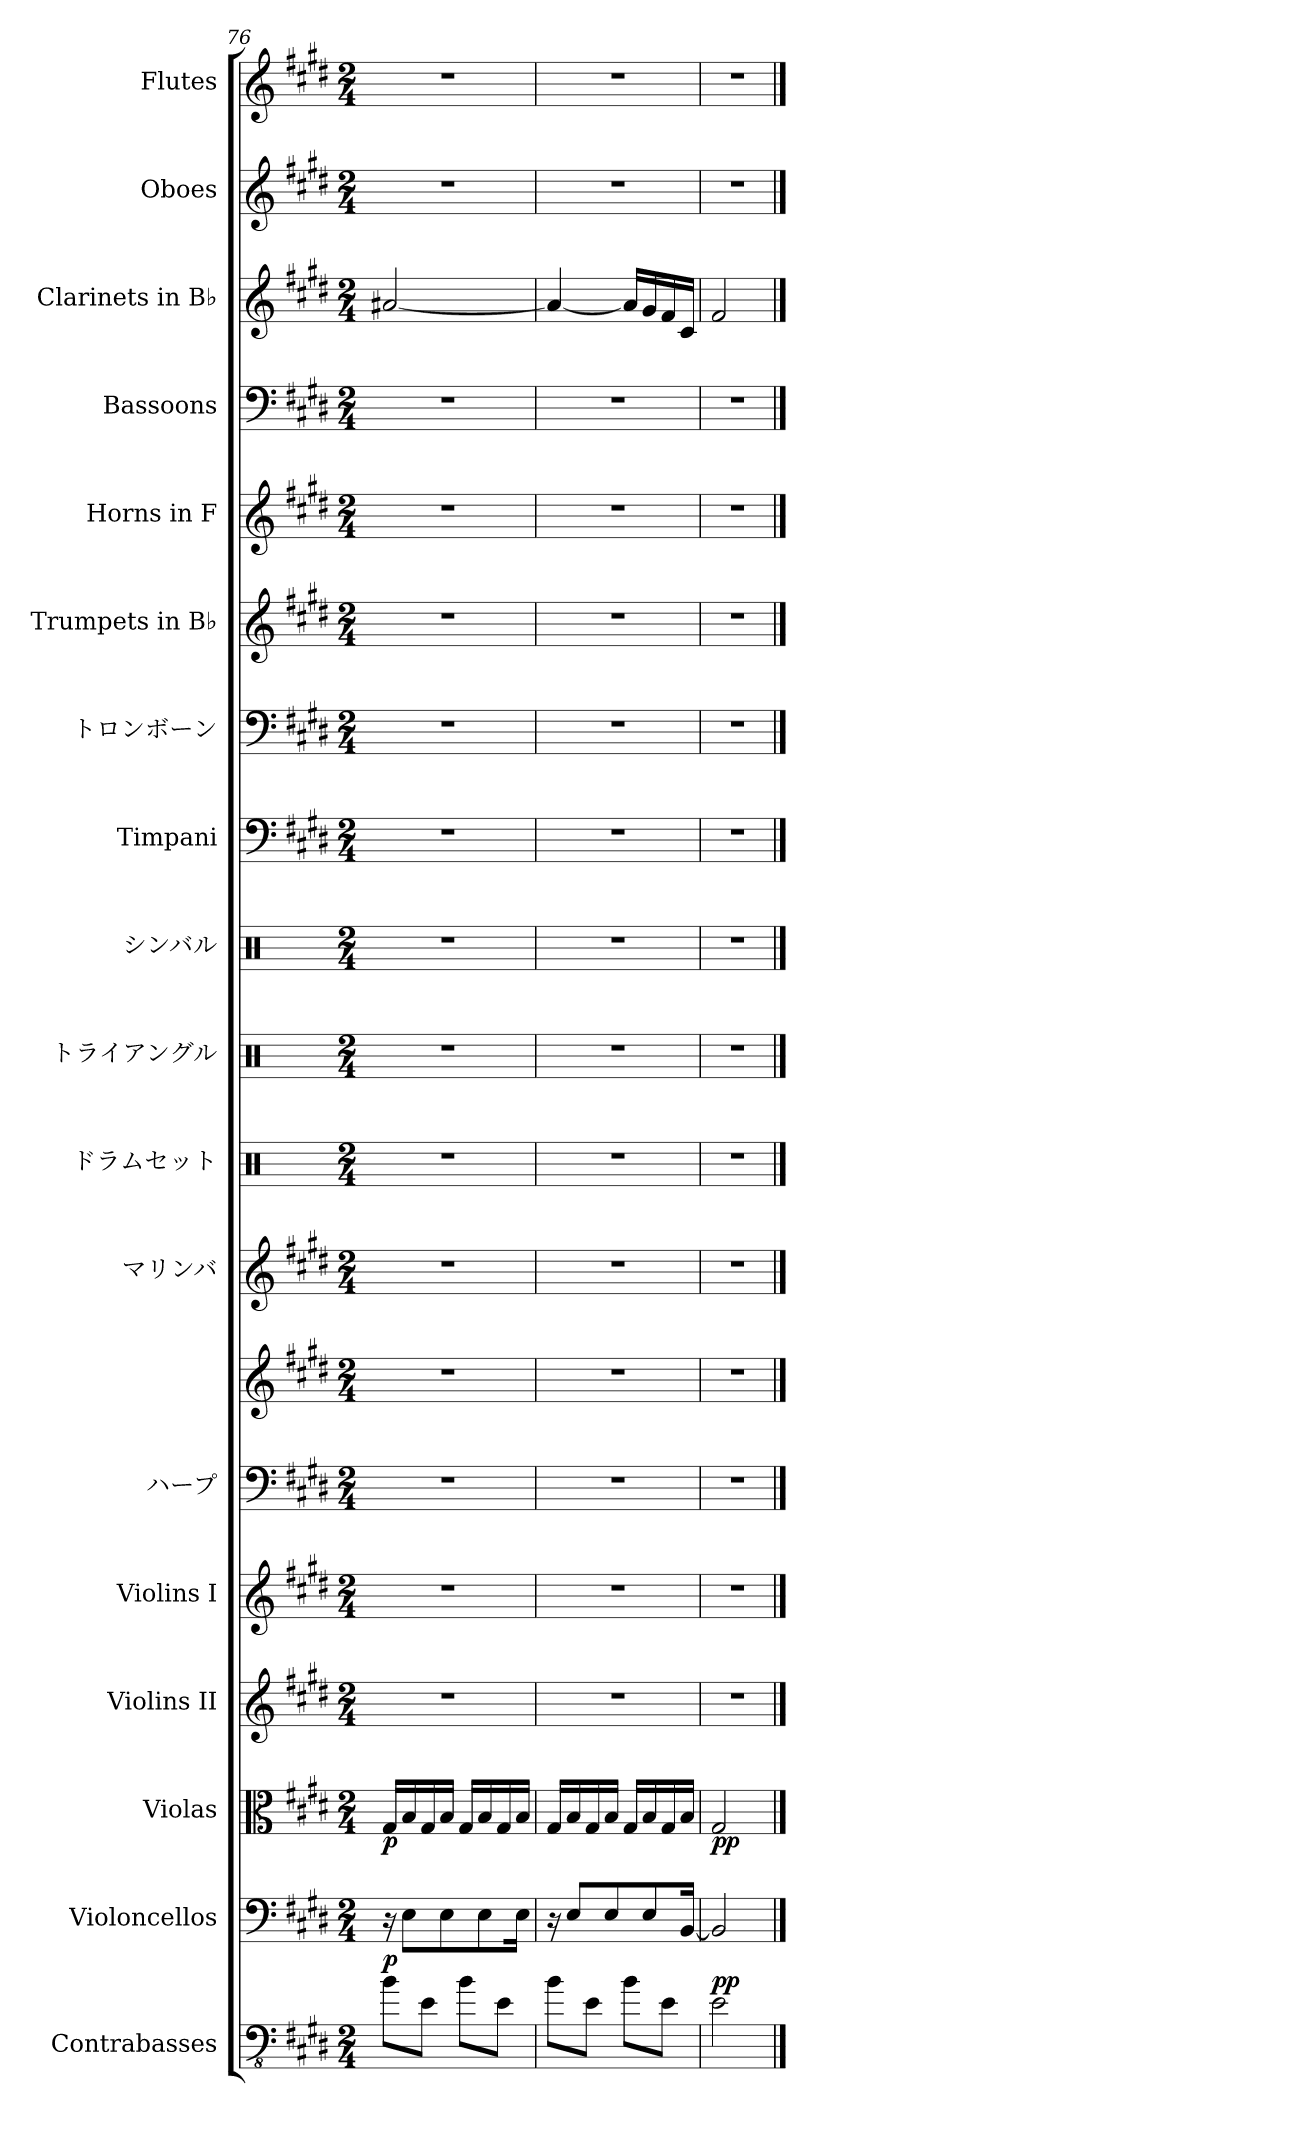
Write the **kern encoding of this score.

**kern	**dynam	**kern	**dynam	**kern	**dynam	**kern	**kern	**kern	**kern	**kern	**kern	**kern	**kern	**kern	**kern	**kern	**kern	**kern	**kern	**kern	**kern
*part18	*part18	*part17	*part17	*part16	*part16	*part15	*part14	*part13	*part13	*part12	*part11	*part10	*part9	*part8	*part7	*part6	*part5	*part4	*part3	*part2	*part1
*staff19	*staff19	*staff18	*staff18	*staff17	*staff17	*staff16	*staff15	*staff14	*staff13	*staff12	*staff11	*staff10	*staff9	*staff8	*staff7	*staff6	*staff5	*staff4	*staff3	*staff2	*staff1
*I"Contrabasses	*	*I"Violoncellos	*	*I"Violas	*	*I"Violins II	*I"Violins I	*I"ハープ	*	*I"マリンバ	*I"ドラムセット	*I"トライアングル	*I"シンバル	*I"Timpani	*I"トロンボーン	*I"Trumpets in B♭	*I"Horns in F	*I"Bassoons	*I"Clarinets in B♭	*I"Oboes	*I"Flutes
*I'Cb.	*	*I'Vc.	*	*I'Vla.	*	*I'Vln. II	*I'Vln. I	*	*	*	*	*	*	*I'Timp.	*	*	*	*I'Bsn.	*	*I'Ob.	*I'Fl.
!!LO:LB:g=z
*clefFv4	*	*clefF4	*	*clefC3	*	*clefG2	*clefG2	*clefF4	*clefG2	*clefG2	*clefX	*clefX	*clefX	*clefF4	*clefF4	*clefG2	*clefG2	*clefF4	*clefG2	*clefG2	*clefG2
*ITrd7c12	*	*	*	*	*	*	*	*	*	*	*	*	*	*	*	*ITrd1c2	*ITrd4c7	*	*ITrd1c2	*	*
*k[f#c#g#d#]	*	*k[f#c#g#d#]	*	*k[f#c#g#d#]	*	*k[f#c#g#d#]	*k[f#c#g#d#]	*k[f#c#g#d#]	*k[f#c#g#d#]	*k[f#c#g#d#]	*k[]	*k[]	*k[]	*k[f#c#g#d#]	*k[f#c#g#d#]	*k[f#c#]	*k[f#c#g#]	*k[f#c#g#d#]	*k[f#c#]	*k[f#c#g#d#]	*k[f#c#g#d#]
*M2/4	*	*M2/4	*	*M2/4	*	*M2/4	*M2/4	*M2/4	*M2/4	*M2/4	*M2/4	*M2/4	*M2/4	*M2/4	*M2/4	*M2/4	*M2/4	*M2/4	*M2/4	*M2/4	*M2/4
=76	=76	=76	=76	=76	=76	=76	=76	=76	=76	=76	=76	=76	=76	=76	=76	=76	=76	=76	=76	=76	=76
!	!	!	!LO:DY:b	!	!LO:DY:b	!	!	!	!	!	!	!	!	!	!	!	!	!	!	!	!
8BB\L	.	16r	p	16G#/LL	p	2r	2r	2r	2r	2r	2r	2r	2r	2r	2r	2r	2r	2r	[2g#X/	2r	2r
.	.	8E\L	.	16B/	.	.	.	.	.	.	.	.	.	.	.	.	.	.	.	.	.
8EE\J	.	.	.	16G#/	.	.	.	.	.	.	.	.	.	.	.	.	.	.	.	.	.
.	.	8E\	.	16B/JJ	.	.	.	.	.	.	.	.	.	.	.	.	.	.	.	.	.
8BB\L	.	.	.	16G#/LL	.	.	.	.	.	.	.	.	.	.	.	.	.	.	.	.	.
.	.	8E\	.	16B/	.	.	.	.	.	.	.	.	.	.	.	.	.	.	.	.	.
8EE\J	.	.	.	16G#/	.	.	.	.	.	.	.	.	.	.	.	.	.	.	.	.	.
.	.	16E\Jk	.	16B/JJ	.	.	.	.	.	.	.	.	.	.	.	.	.	.	.	.	.
=77	=77	=77	=77	=77	=77	=77	=77	=77	=77	=77	=77	=77	=77	=77	=77	=77	=77	=77	=77	=77	=77
8BB\L	.	16r	.	16G#/LL	.	2r	2r	2r	2r	2r	2r	2r	2r	2r	2r	2r	2r	2r	4g#/_	2r	2r
.	.	8E/L	.	16B/	.	.	.	.	.	.	.	.	.	.	.	.	.	.	.	.	.
8EE\J	.	.	.	16G#/	.	.	.	.	.	.	.	.	.	.	.	.	.	.	.	.	.
.	.	8E/	.	16B/JJ	.	.	.	.	.	.	.	.	.	.	.	.	.	.	.	.	.
8BB\L	.	.	.	16G#/LL	.	.	.	.	.	.	.	.	.	.	.	.	.	.	16g#/LL]	.	.
.	.	8E/	.	16B/	.	.	.	.	.	.	.	.	.	.	.	.	.	.	16f#/	.	.
8EE\J	.	.	.	16G#/	.	.	.	.	.	.	.	.	.	.	.	.	.	.	16e/	.	.
.	.	[16BB/Jk	.	16B/JJ	.	.	.	.	.	.	.	.	.	.	.	.	.	.	16B/JJ	.	.
=78	=78	=78	=78	=78	=78	=78	=78	=78	=78	=78	=78	=78	=78	=78	=78	=78	=78	=78	=78	=78	=78
*	*	*	*	*	*	*	*	*	*	*	*	*	*	*	*	*	*	*	*	*	*MM16
!	!LO:DY:a	!	!	!	!LO:DY:b	!	!	!	!	!	!	!	!	!	!	!	!	!	!	!	!
2EE\	pp	2BB/]	.	2G#/	pp	2r	2r	2r	2r	2r	2r	2r	2r	2r	2r	2r	2r	2r	2e/	2r	2r
==	==	==	==	==	==	==	==	==	==	==	==	==	==	==	==	==	==	==	==	==	==
*-	*-	*-	*-	*-	*-	*-	*-	*-	*-	*-	*-	*-	*-	*-	*-	*-	*-	*-	*-	*-	*-
